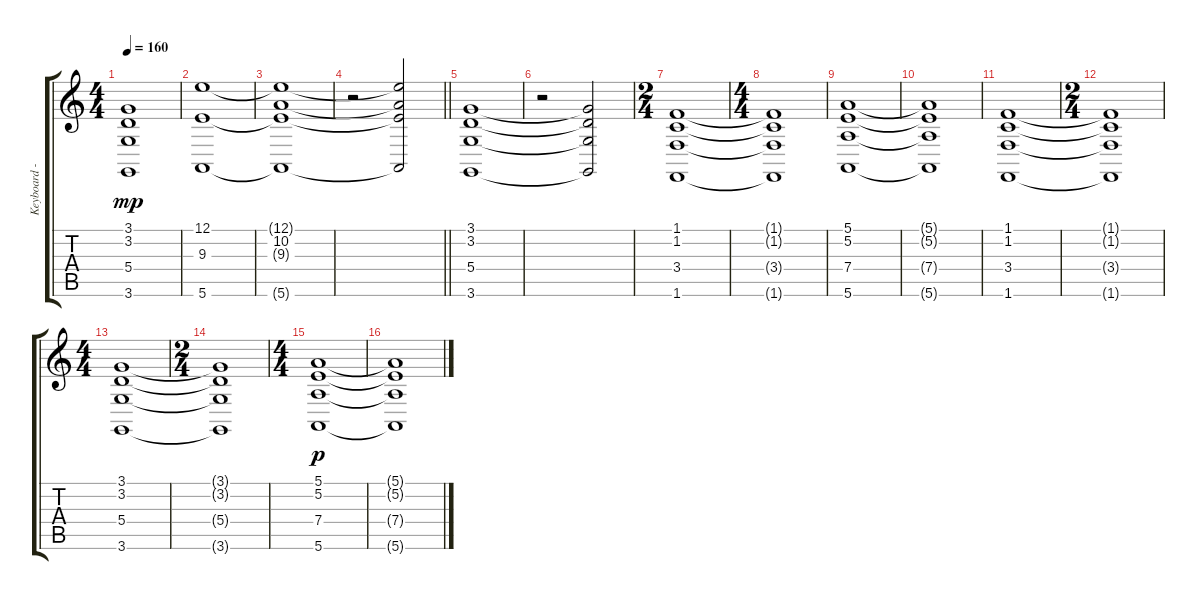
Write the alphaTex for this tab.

\track ("Keyboard - Copy" "Keyboard -") {instrument stringensemble1}
\staff {score tabs}
\tuning (E4 B3 G3 D3 A2 E2) {hide}
\ts (4 4)
\tempo 160
\clef g2
\ks c
(3.1{t} 3.2{t} 5.4{t} 3.6{t}).1{dy mp} |
(12.1 9.3 5.6).1 |
(12.1{t} 10.2 9.3{t} 5.6{t}).1 |
\barLineRight lightlight
r.2 (12.1{t} 10.2{t} 9.3{t} 5.6{t}).2 |
(3.1 3.2 5.4 3.6).1 |
r.2 (3.1{t} 3.2{t} 5.4{t} 3.6{t}).2 |
\ts (2 4)
(1.1 1.2 3.4 1.6).1 |
\ts (4 4)
(1.1{t} 1.2{t} 3.4{t} 1.6{t}).1 |
(5.1 5.2 7.4 5.6).1 |
(5.1{t} 5.2{t} 7.4{t} 5.6{t}).1 |
(1.1 1.2 3.4 1.6).1 |
\ts (2 4)
(1.1{t} 1.2{t} 3.4{t} 1.6{t}).1 |
\ts (4 4)
(3.1 3.2 5.4 3.6).1 |
\ts (2 4)
(3.1{t} 3.2{t} 5.4{t} 3.6{t}).1 |
\ts (4 4)
(5.1 5.2 7.4 5.6).1{dy p} |
(5.1{t} 5.2{t} 7.4{t} 5.6{t}).1
